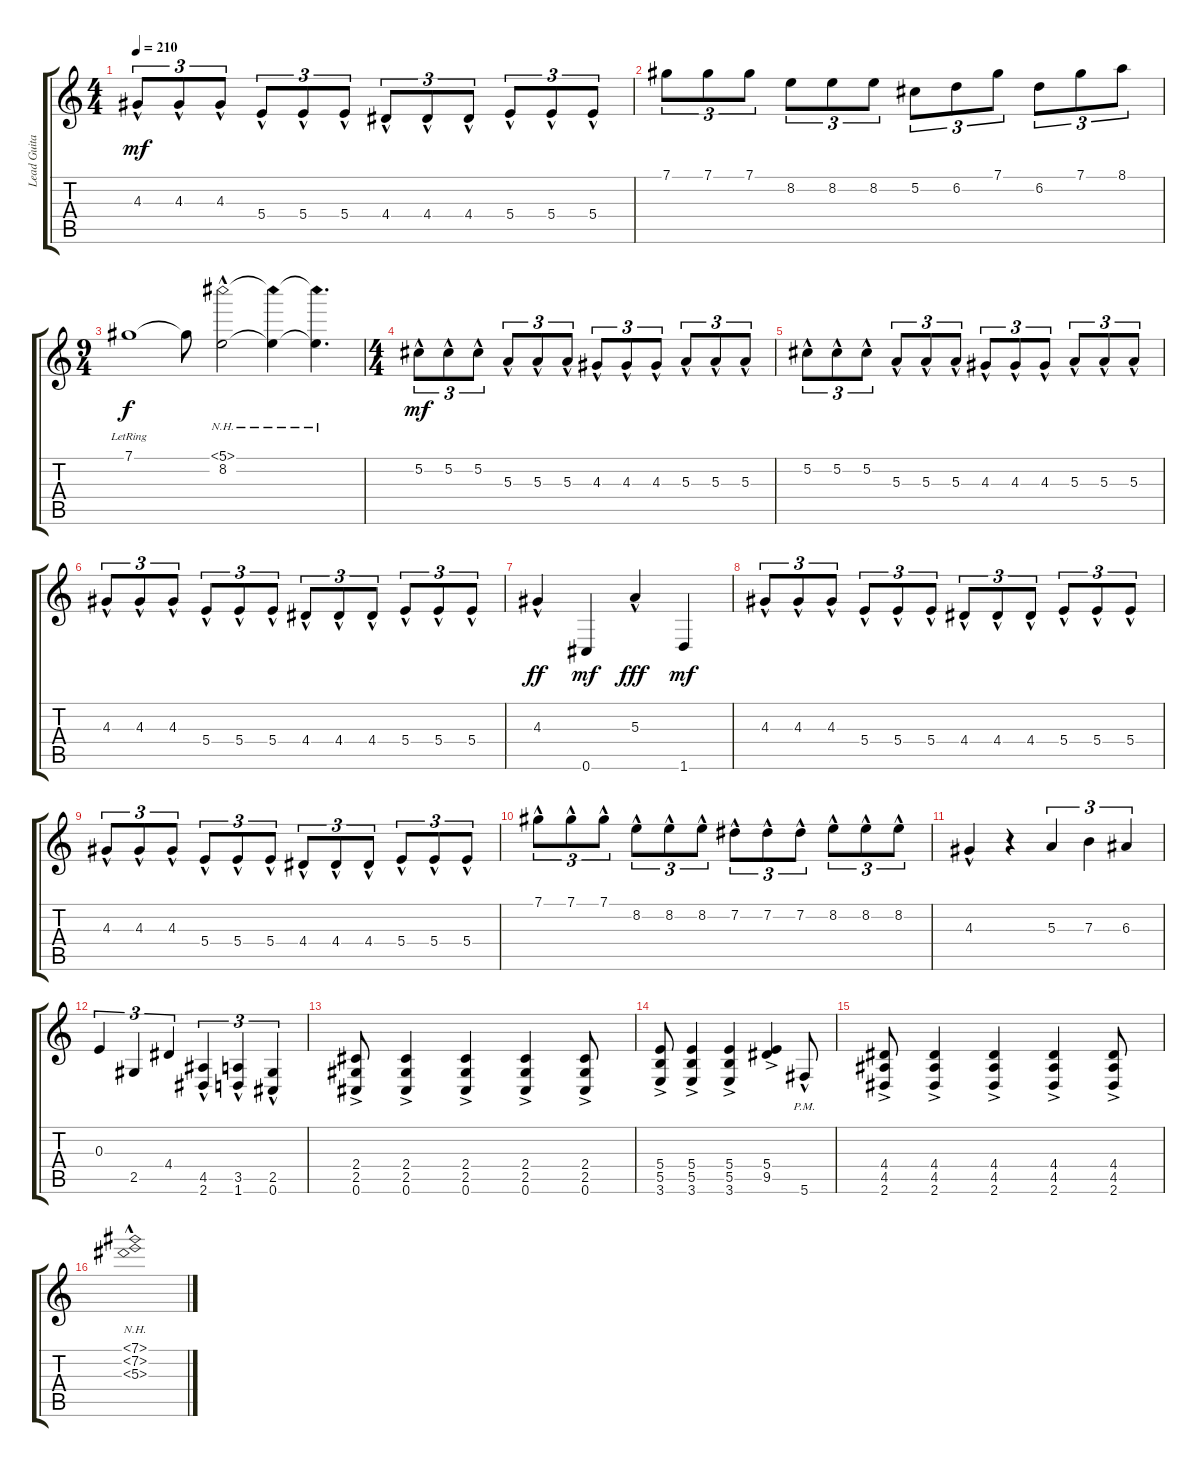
\track ("Lead Guitarist" "Lead Guita") {instrument distortionguitar}
\staff {score tabs}
\tuning (Db4 Ab3 E3 B2 Gb2 Db2) {hide}
\ts (4 4)
\tempo 210
\clef g2
\ks c
4.3{hac}.8{tu (3 2) dy mf} 4.3{hac}.8{tu (3 2)} 4.3{hac}.8{tu (3 2)} 5.4{hac}.8{tu (3 2)} 5.4{hac}.8{tu (3 2)} 5.4{hac}.8{tu (3 2)} 4.4{hac}.8{tu (3 2)} 4.4{hac}.8{tu (3 2)} 4.4{hac}.8{tu (3 2)} 5.4{hac}.8{tu (3 2)} 5.4{hac}.8{tu (3 2)} 5.4{hac}.8{tu (3 2)} |
7.1.8{tu (3 2)} 7.1.8{tu (3 2)} 7.1.8{tu (3 2)} 8.2.8{tu (3 2)} 8.2.8{tu (3 2)} 8.2.8{tu (3 2)} 5.2.8{tu (3 2)} 6.2.8{tu (3 2)} 7.1.8{tu (3 2)} 6.2.8{tu (3 2)} 7.1.8{tu (3 2)} 8.1.8{tu (3 2)} |
\ts (9 4)
7.1{lr}.1{dy f} 7.1{t}.8 (5.1{nh} 8.2{hac}).2 (5.1{nh t} 8.2{t}).4 (5.1{nh t} 8.2{t}).4{d} |
\ts (4 4)
5.2{hac}.8{tu (3 2) dy mf} 5.2{hac}.8{tu (3 2)} 5.2{hac}.8{tu (3 2)} 5.3{hac}.8{tu (3 2)} 5.3{hac}.8{tu (3 2)} 5.3{hac}.8{tu (3 2)} 4.3{hac}.8{tu (3 2)} 4.3{hac}.8{tu (3 2)} 4.3{hac}.8{tu (3 2)} 5.3{hac}.8{tu (3 2)} 5.3{hac}.8{tu (3 2)} 5.3{hac}.8{tu (3 2)} |
5.2{hac}.8{tu (3 2)} 5.2{hac}.8{tu (3 2)} 5.2{hac}.8{tu (3 2)} 5.3{hac}.8{tu (3 2)} 5.3{hac}.8{tu (3 2)} 5.3{hac}.8{tu (3 2)} 4.3{hac}.8{tu (3 2)} 4.3{hac}.8{tu (3 2)} 4.3{hac}.8{tu (3 2)} 5.3{hac}.8{tu (3 2)} 5.3{hac}.8{tu (3 2)} 5.3{hac}.8{tu (3 2)} |
4.3{hac}.8{tu (3 2)} 4.3{hac}.8{tu (3 2)} 4.3{hac}.8{tu (3 2)} 5.4{hac}.8{tu (3 2)} 5.4{hac}.8{tu (3 2)} 5.4{hac}.8{tu (3 2)} 4.4{hac}.8{tu (3 2)} 4.4{hac}.8{tu (3 2)} 4.4{hac}.8{tu (3 2)} 5.4{hac}.8{tu (3 2)} 5.4{hac}.8{tu (3 2)} 5.4{hac}.8{tu (3 2)} |
4.3{hac}.4{dy ff} 0.6.4{dy mf} 5.3{hac}.4{dy fff} 1.6.4{dy mf} |
4.3{hac}.8{tu (3 2)} 4.3{hac}.8{tu (3 2)} 4.3{hac}.8{tu (3 2)} 5.4{hac}.8{tu (3 2)} 5.4{hac}.8{tu (3 2)} 5.4{hac}.8{tu (3 2)} 4.4{hac}.8{tu (3 2)} 4.4{hac}.8{tu (3 2)} 4.4{hac}.8{tu (3 2)} 5.4{hac}.8{tu (3 2)} 5.4{hac}.8{tu (3 2)} 5.4{hac}.8{tu (3 2)} |
4.3{hac}.8{tu (3 2)} 4.3{hac}.8{tu (3 2)} 4.3{hac}.8{tu (3 2)} 5.4{hac}.8{tu (3 2)} 5.4{hac}.8{tu (3 2)} 5.4{hac}.8{tu (3 2)} 4.4{hac}.8{tu (3 2)} 4.4{hac}.8{tu (3 2)} 4.4{hac}.8{tu (3 2)} 5.4{hac}.8{tu (3 2)} 5.4{hac}.8{tu (3 2)} 5.4{hac}.8{tu (3 2)} |
7.1{hac}.8{tu (3 2)} 7.1{hac}.8{tu (3 2)} 7.1{hac}.8{tu (3 2)} 8.2{hac}.8{tu (3 2)} 8.2{hac}.8{tu (3 2)} 8.2{hac}.8{tu (3 2)} 7.2{hac}.8{tu (3 2)} 7.2{hac}.8{tu (3 2)} 7.2{hac}.8{tu (3 2)} 8.2{hac}.8{tu (3 2)} 8.2{hac}.8{tu (3 2)} 8.2{hac}.8{tu (3 2)} |
4.3{hac}.4 r.4 5.3.4{tu (3 2)} 7.3.4{tu (3 2)} 6.3.4{tu (3 2)} |
0.3.4{tu (3 2)} 2.5.4{tu (3 2)} 4.4.4{tu (3 2)} (4.5{hac} 2.6{hac}).4{tu (3 2)} (3.5{hac} 1.6{hac}).4{tu (3 2)} (2.5{hac} 0.6{hac}).4{tu (3 2)} |
(2.4{ac} 2.5{ac} 0.6{ac}).8 (2.4{ac} 2.5{ac} 0.6{ac}).4 (2.4{ac} 2.5{ac} 0.6{ac}).4 (2.4{ac} 2.5{ac} 0.6{ac}).4 (2.4{ac} 2.5{ac} 0.6{ac}).8 |
(5.4{ac} 5.5{ac} 3.6{ac}).8 (5.4{ac} 5.5{ac} 3.6{ac}).4 (5.4{ac} 5.5{ac} 3.6{ac}).4 (5.4{ac} 9.5{ac}).4 5.6{hac pm}.8 |
(4.4{ac} 4.5{ac} 2.6{ac}).8 (4.4{ac} 4.5{ac} 2.6{ac}).4 (4.4{ac} 4.5{ac} 2.6{ac}).4 (4.4{ac} 4.5{ac} 2.6{ac}).4 (4.4{ac} 4.5{ac} 2.6{ac}).8 |
(7.1{nh hac} 7.2{nh hac} 5.3{nh hac}).1
